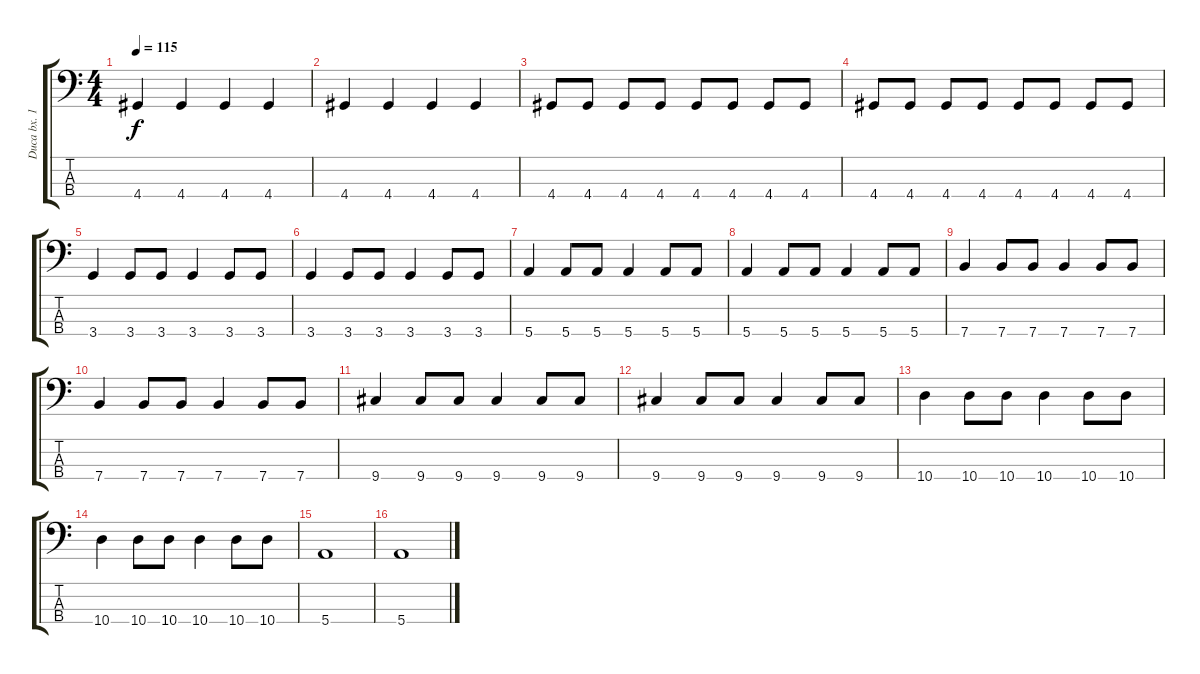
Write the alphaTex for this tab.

\track ("Duca bx. 1" "Duca bx. 1") {instrument electricbassfinger}
\staff {score tabs}
\tuning (G2 D2 A1 E1) {hide}
\ts (4 4)
\tempo 115
\clef f4
\ks c
4.4.4{dy f} 4.4.4 4.4.4 4.4.4 |
4.4.4 4.4.4 4.4.4 4.4.4 |
4.4.8 4.4.8 4.4.8 4.4.8 4.4.8 4.4.8 4.4.8 4.4.8 |
4.4.8 4.4.8 4.4.8 4.4.8 4.4.8 4.4.8 4.4.8 4.4.8 |
3.4.4 3.4.8 3.4.8 3.4.4 3.4.8 3.4.8 |
3.4.4 3.4.8 3.4.8 3.4.4 3.4.8 3.4.8 |
5.4.4 5.4.8 5.4.8 5.4.4 5.4.8 5.4.8 |
5.4.4 5.4.8 5.4.8 5.4.4 5.4.8 5.4.8 |
7.4.4 7.4.8 7.4.8 7.4.4 7.4.8 7.4.8 |
7.4.4 7.4.8 7.4.8 7.4.4 7.4.8 7.4.8 |
9.4.4 9.4.8 9.4.8 9.4.4 9.4.8 9.4.8 |
9.4.4 9.4.8 9.4.8 9.4.4 9.4.8 9.4.8 |
10.4.4 10.4.8 10.4.8 10.4.4 10.4.8 10.4.8 |
10.4.4 10.4.8 10.4.8 10.4.4 10.4.8 10.4.8 |
5.4.1 |
5.4.1
